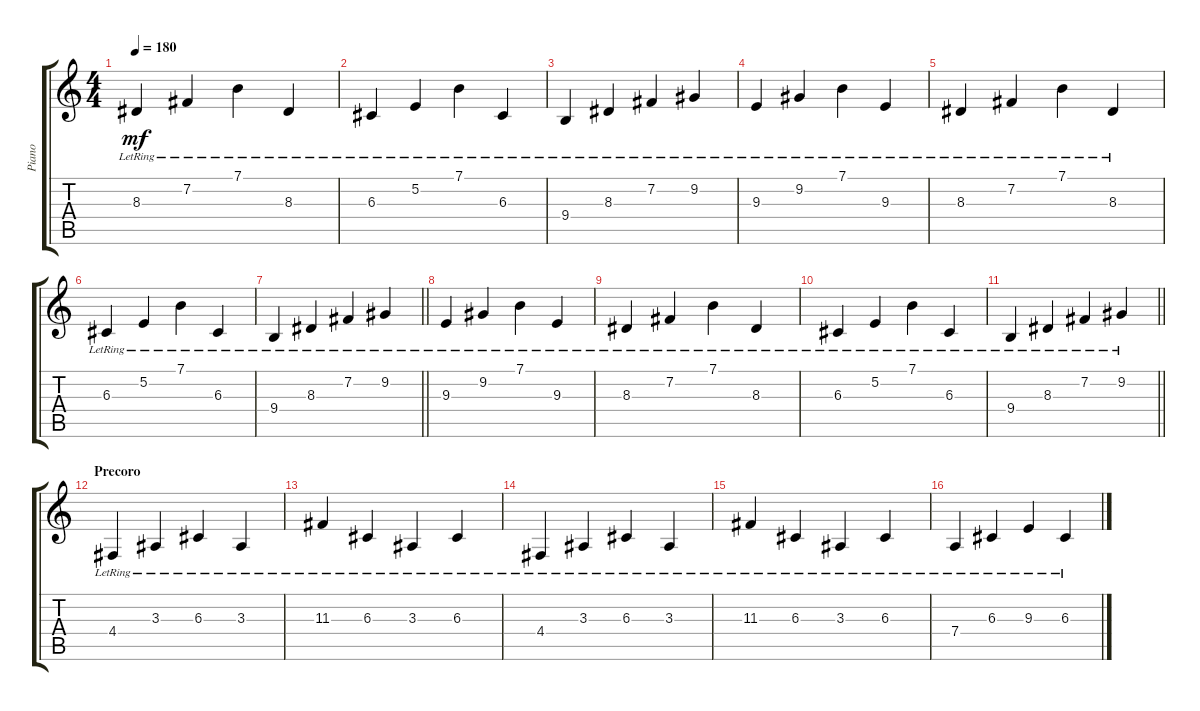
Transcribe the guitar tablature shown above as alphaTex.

\track ("Piano " "Piano ") {instrument acousticgrandpiano}
\staff {score tabs}
\tuning (E4 B3 G3 D3 A2 E2) {hide}
\ts (4 4)
\tempo 180
\clef g2
\ks c
8.3{lr}.4{dy mf} 7.2{lr}.4 7.1{lr}.4 8.3{lr}.4 |
6.3{lr}.4 5.2{lr}.4 7.1{lr}.4 6.3{lr}.4 |
9.4{lr}.4 8.3{lr}.4 7.2{lr}.4 9.2{lr}.4 |
9.3{lr}.4 9.2{lr}.4 7.1{lr}.4 9.3{lr}.4 |
8.3{lr}.4 7.2{lr}.4 7.1{lr}.4 8.3{lr}.4 |
6.3{lr}.4 5.2{lr}.4 7.1{lr}.4 6.3{lr}.4 |
\barLineRight lightlight
9.4{lr}.4 8.3{lr}.4 7.2{lr}.4 9.2{lr}.4 |
9.3{lr}.4 9.2{lr}.4 7.1{lr}.4 9.3{lr}.4 |
8.3{lr}.4 7.2{lr}.4 7.1{lr}.4 8.3{lr}.4 |
6.3{lr}.4 5.2{lr}.4 7.1{lr}.4 6.3{lr}.4 |
\barLineRight lightlight
9.4{lr}.4 8.3{lr}.4 7.2{lr}.4 9.2{lr}.4 |
\section ("" "Precoro")
4.4{lr}.4 3.3{lr}.4 6.3{lr}.4 3.3{lr}.4 |
11.3{lr}.4 6.3{lr}.4 3.3{lr}.4 6.3{lr}.4 |
4.4{lr}.4 3.3{lr}.4 6.3{lr}.4 3.3{lr}.4 |
11.3{lr}.4 6.3{lr}.4 3.3{lr}.4 6.3{lr}.4 |
7.4{lr}.4 6.3{lr}.4 9.3{lr}.4 6.3{lr}.4
